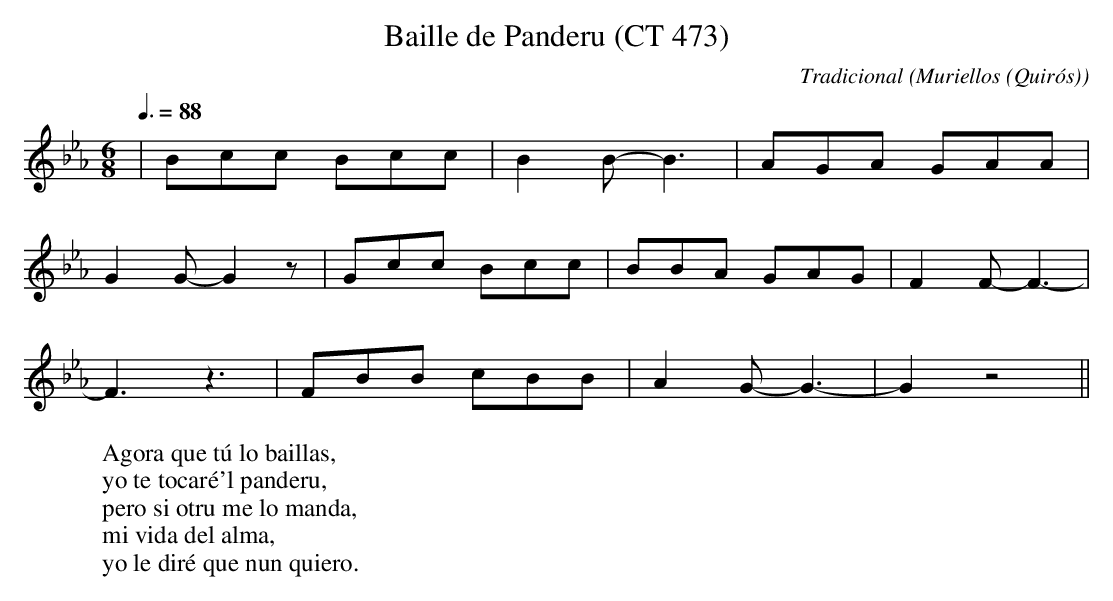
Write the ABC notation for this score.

X:1
T:Baille de Panderu (CT 473)
C:Tradicional
O:Muriellos (Quirós)
M:6/8
L:1/8
Q:3/8=88
K:Cm
|Bcc Bcc|B2B- B3|AGA GAA|
G2G- G2z|Gcc Bcc|BBA GAG|F2F- F3-|
F3 z3|FBB cBB|A2G- G3-|G2 z4||
W:Agora que tú lo baillas,
W:yo te tocaré'l panderu,
W:pero si otru me lo manda,
W:mi vida del alma,
W:yo le diré que nun quiero.
W:
